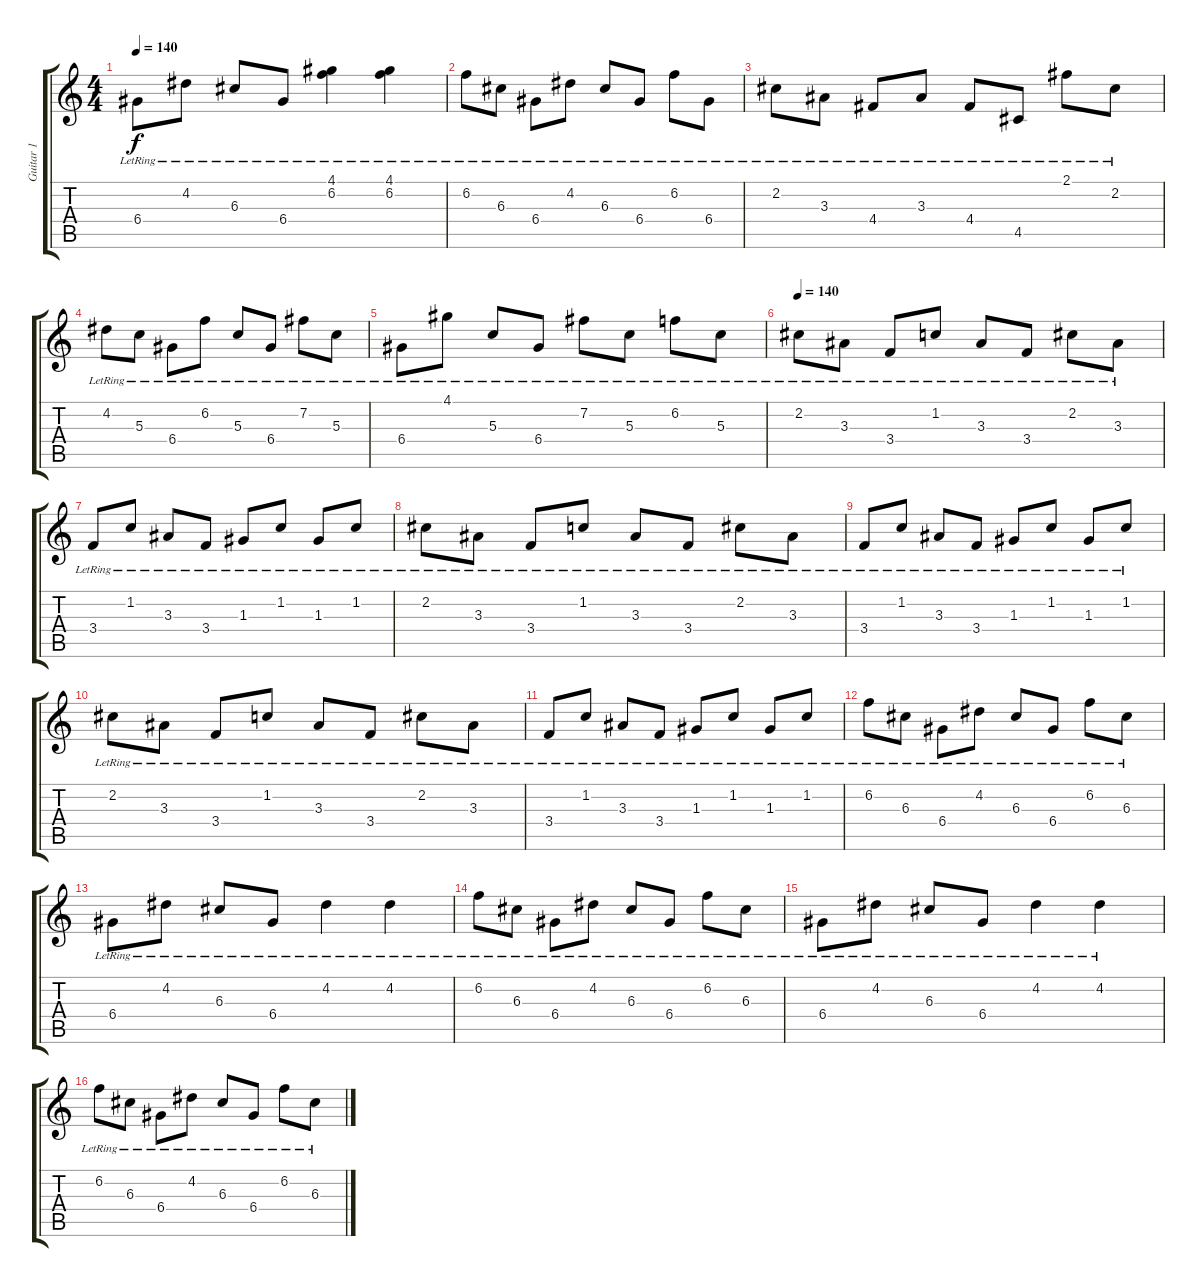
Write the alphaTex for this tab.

\track ("Guitar 1" "Guitar 1") {instrument overdrivenguitar}
\staff {score tabs}
\tuning (E4 B3 G3 D3 A2 E2) {hide}
\ts (4 4)
\tempo 140
\clef g2
\ks c
6.4{lr}.8{dy f} 4.2{lr}.8 6.3{lr}.8 6.4{lr}.8 (4.1 6.2{lr}).4 (4.1 6.2{lr}).4 |
6.2{lr}.8 6.3{lr}.8 6.4{lr}.8 4.2{lr}.8 6.3{lr}.8 6.4{lr}.8 6.2{lr}.8 6.4{lr}.8 |
2.2{lr}.8 3.3{lr}.8 4.4{lr}.8 3.3{lr}.8 4.4{lr}.8 4.5{lr}.8 2.1{lr}.8 2.2{lr}.8 |
4.2{lr}.8 5.3{lr}.8 6.4{lr}.8 6.2{lr}.8 5.3{lr}.8 6.4{lr}.8 7.2{lr}.8 5.3{lr}.8 |
6.4{lr}.8 4.1{lr}.8 5.3{lr}.8 6.4{lr}.8 7.2{lr}.8 5.3{lr}.8 6.2{lr}.8 5.3{lr}.8 |
\section ("" "")
\tempo 140
2.2{lr}.8 3.3{lr}.8 3.4{lr}.8 1.2{lr}.8 3.3{lr}.8 3.4{lr}.8 2.2{lr}.8 3.3{lr}.8 |
3.4{lr}.8 1.2{lr}.8 3.3{lr}.8 3.4{lr}.8 1.3{lr}.8 1.2{lr}.8 1.3{lr}.8 1.2{lr}.8 |
2.2{lr}.8 3.3{lr}.8 3.4{lr}.8 1.2{lr}.8 3.3{lr}.8 3.4{lr}.8 2.2{lr}.8 3.3{lr}.8 |
3.4{lr}.8 1.2{lr}.8 3.3{lr}.8 3.4{lr}.8 1.3{lr}.8 1.2{lr}.8 1.3{lr}.8 1.2{lr}.8 |
2.2{lr}.8 3.3{lr}.8 3.4{lr}.8 1.2{lr}.8 3.3{lr}.8 3.4{lr}.8 2.2{lr}.8 3.3{lr}.8 |
3.4{lr}.8 1.2{lr}.8 3.3{lr}.8 3.4{lr}.8 1.3{lr}.8 1.2{lr}.8 1.3{lr}.8 1.2{lr}.8 |
6.2{lr}.8 6.3{lr}.8 6.4{lr}.8 4.2{lr}.8 6.3{lr}.8 6.4{lr}.8 6.2{lr}.8 6.3{lr}.8 |
6.4{lr}.8 4.2{lr}.8 6.3{lr}.8 6.4{lr}.8 4.2{lr}.4 4.2{lr}.4 |
6.2{lr}.8 6.3{lr}.8 6.4{lr}.8 4.2{lr}.8 6.3{lr}.8 6.4{lr}.8 6.2{lr}.8 6.3{lr}.8 |
6.4{lr}.8 4.2{lr}.8 6.3{lr}.8 6.4{lr}.8 4.2{lr}.4 4.2{lr}.4 |
6.2{lr}.8 6.3{lr}.8 6.4{lr}.8 4.2{lr}.8 6.3{lr}.8 6.4{lr}.8 6.2{lr}.8 6.3{lr}.8
